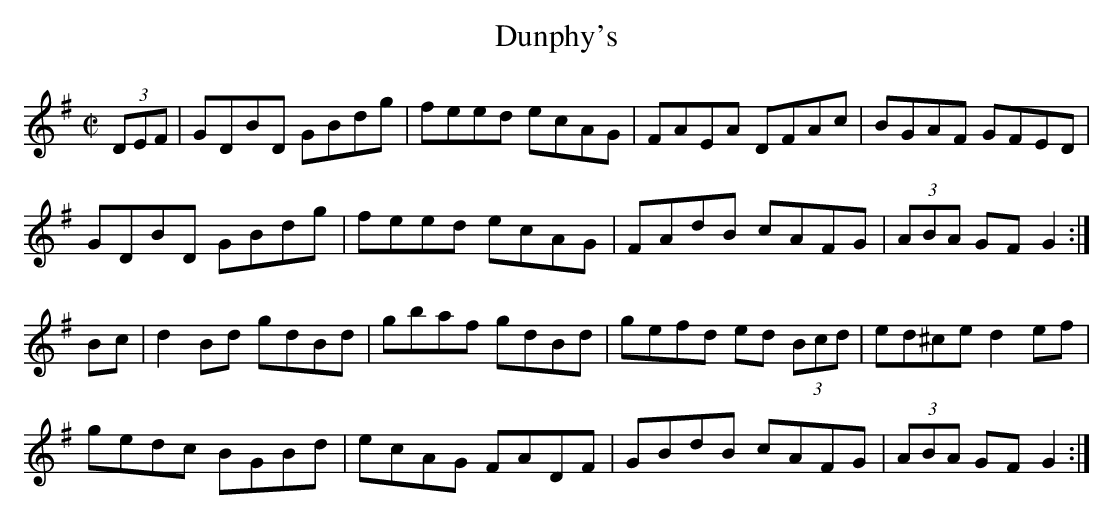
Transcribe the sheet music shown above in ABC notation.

X:1
T:Dunphy's
M:C|
L:1/8
K:G Major
(3DEF|GDBD GBdg|feed ecAG|FAEA DFAc|BGAF GFED|!
GDBD GBdg|feed ecAG|FAdB cAFG|(3ABA GF G2:|!
Bc|d2Bd gdBd|gbaf gdBd|gefd ed (3Bcd|ed^ce d2 ef|!
gedc BGBd|ecAG FADF|GBdB cAFG|(3ABA GF G2:|!
